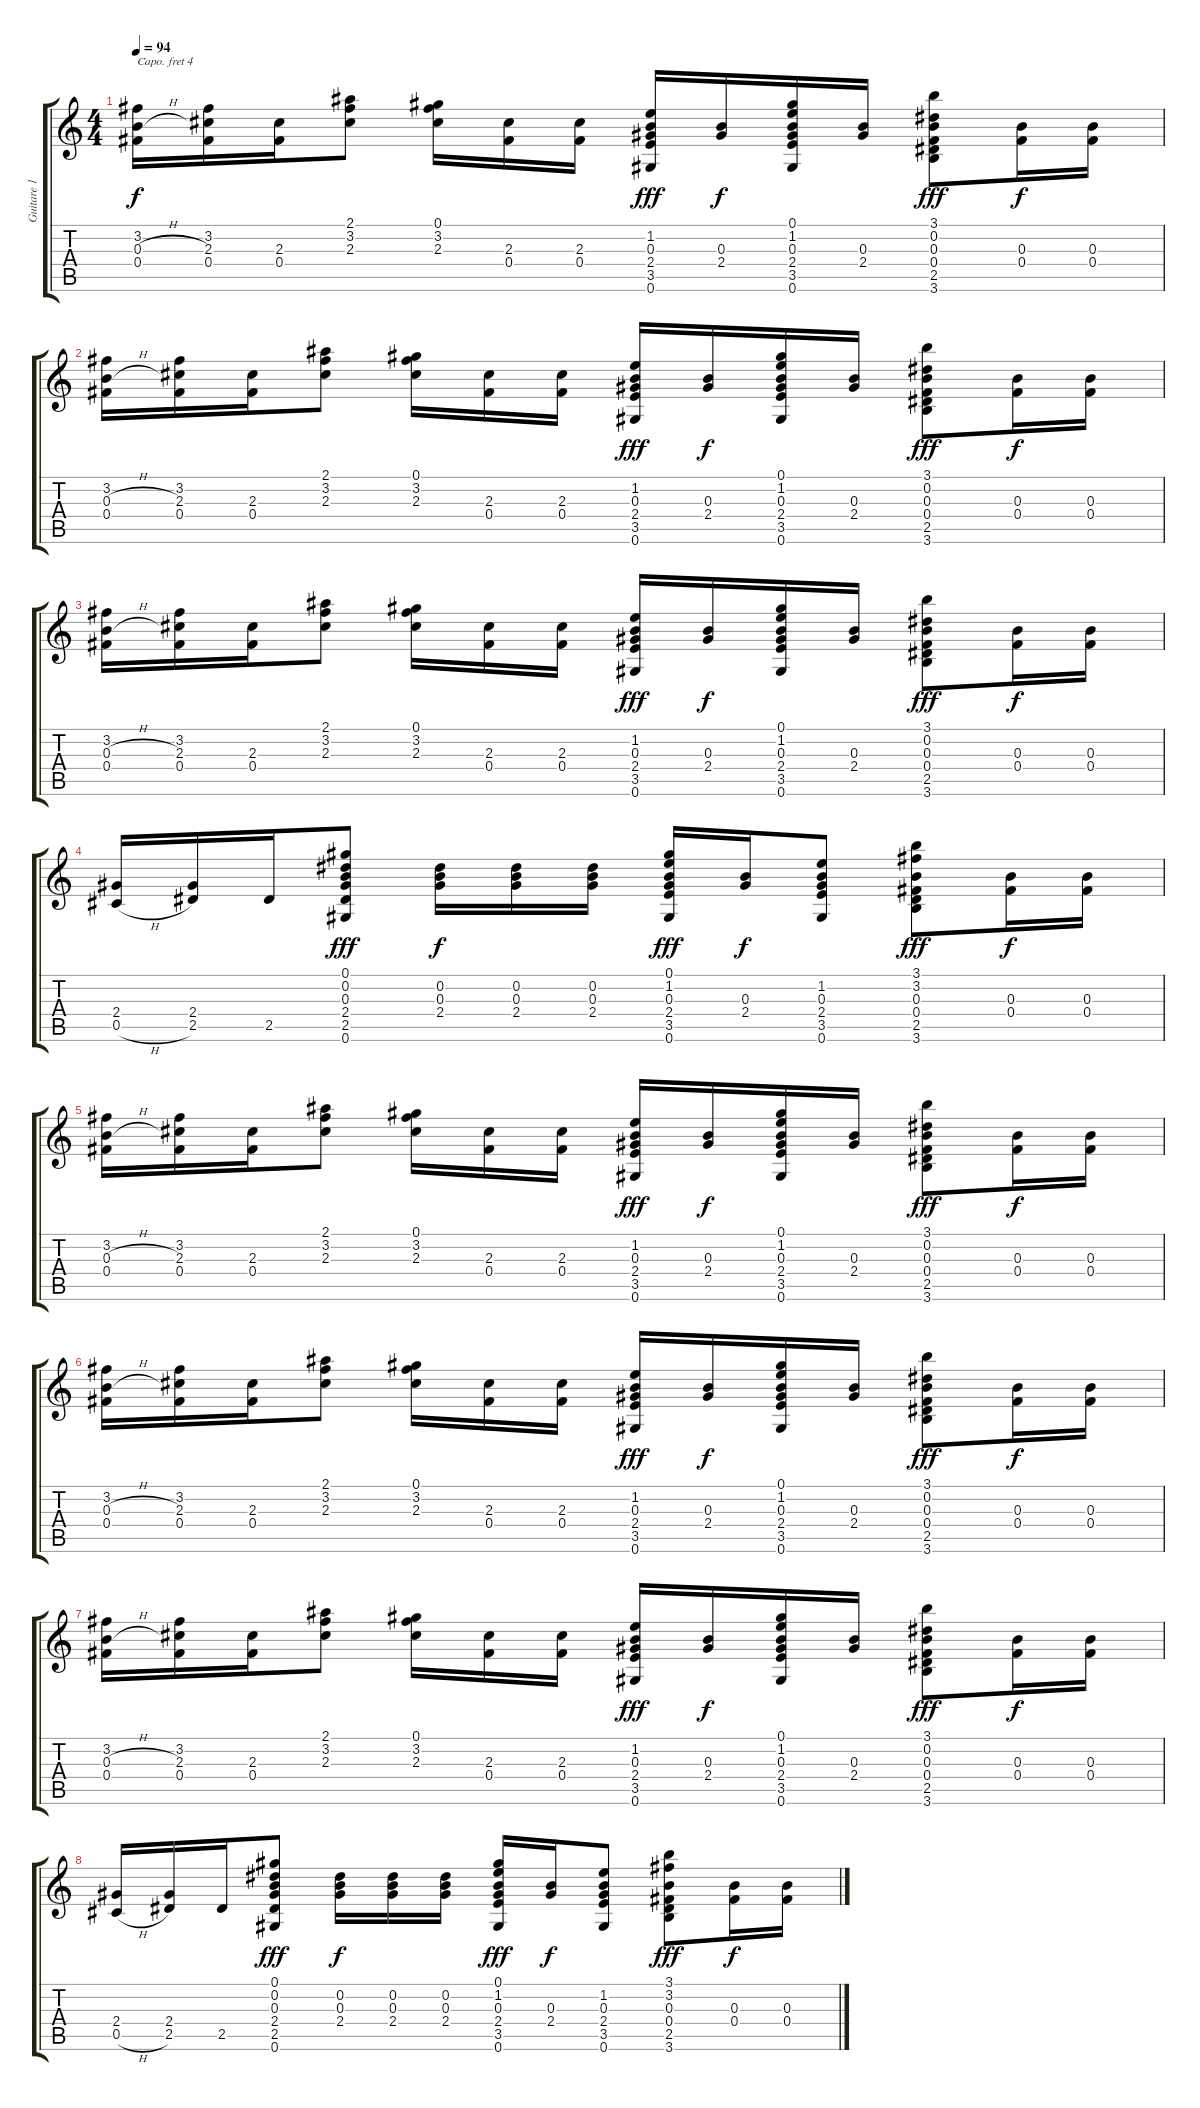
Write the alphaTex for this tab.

\track ("Guitare 1" "Guitare 1") {instrument acousticguitarnylon}
\staff {score tabs}
\capo 4
\tuning (E4 B3 G3 D3 A2 E2) {hide}
\ts (4 4)
\tempo 94
\clef g2
\ks c
(3.2 0.3{h} 0.4).16{dy f} (3.2 2.3 0.4).16 (2.3 0.4).16 (2.1 3.2 2.3).8 (0.1 3.2 2.3).16 (2.3 0.4).16 (2.3 0.4).16 (1.2 0.3 2.4 3.5 0.6).16{dy fff} (0.3 2.4).16{dy f} (0.1 1.2 0.3 2.4 3.5 0.6).16 (0.3 2.4).16 (3.1 0.2 0.3 0.4 2.5 3.6).8{dy fff} (0.3 0.4).16{dy f} (0.3 0.4).16 |
(3.2 0.3{h} 0.4).16 (3.2 2.3 0.4).16 (2.3 0.4).16 (2.1 3.2 2.3).8 (0.1 3.2 2.3).16 (2.3 0.4).16 (2.3 0.4).16 (1.2 0.3 2.4 3.5 0.6).16{dy fff} (0.3 2.4).16{dy f} (0.1 1.2 0.3 2.4 3.5 0.6).16 (0.3 2.4).16 (3.1 0.2 0.3 0.4 2.5 3.6).8{dy fff} (0.3 0.4).16{dy f} (0.3 0.4).16 |
(3.2 0.3{h} 0.4).16 (3.2 2.3 0.4).16 (2.3 0.4).16 (2.1 3.2 2.3).8 (0.1 3.2 2.3).16 (2.3 0.4).16 (2.3 0.4).16 (1.2 0.3 2.4 3.5 0.6).16{dy fff} (0.3 2.4).16{dy f} (0.1 1.2 0.3 2.4 3.5 0.6).16 (0.3 2.4).16 (3.1 0.2 0.3 0.4 2.5 3.6).8{dy fff} (0.3 0.4).16{dy f} (0.3 0.4).16 |
(2.4 0.5{h}).16 (2.4 2.5).16 2.5.16 (0.1 0.2 0.3 2.4 2.5 0.6).8{dy fff} (0.2 0.3 2.4).16{dy f} (0.2 0.3 2.4).16 (0.2 0.3 2.4).16 (0.1 1.2 0.3 2.4 3.5 0.6).16{dy fff} (0.3 2.4).16{dy f} (1.2 0.3 2.4 3.5 0.6).8 (3.1 3.2 0.3 0.4 2.5 3.6).8{dy fff} (0.3 0.4).16{dy f} (0.3 0.4).16 |
(3.2 0.3{h} 0.4).16 (3.2 2.3 0.4).16 (2.3 0.4).16 (2.1 3.2 2.3).8 (0.1 3.2 2.3).16 (2.3 0.4).16 (2.3 0.4).16 (1.2 0.3 2.4 3.5 0.6).16{dy fff} (0.3 2.4).16{dy f} (0.1 1.2 0.3 2.4 3.5 0.6).16 (0.3 2.4).16 (3.1 0.2 0.3 0.4 2.5 3.6).8{dy fff} (0.3 0.4).16{dy f} (0.3 0.4).16 |
(3.2 0.3{h} 0.4).16 (3.2 2.3 0.4).16 (2.3 0.4).16 (2.1 3.2 2.3).8 (0.1 3.2 2.3).16 (2.3 0.4).16 (2.3 0.4).16 (1.2 0.3 2.4 3.5 0.6).16{dy fff} (0.3 2.4).16{dy f} (0.1 1.2 0.3 2.4 3.5 0.6).16 (0.3 2.4).16 (3.1 0.2 0.3 0.4 2.5 3.6).8{dy fff} (0.3 0.4).16{dy f} (0.3 0.4).16 |
(3.2 0.3{h} 0.4).16 (3.2 2.3 0.4).16 (2.3 0.4).16 (2.1 3.2 2.3).8 (0.1 3.2 2.3).16 (2.3 0.4).16 (2.3 0.4).16 (1.2 0.3 2.4 3.5 0.6).16{dy fff} (0.3 2.4).16{dy f} (0.1 1.2 0.3 2.4 3.5 0.6).16 (0.3 2.4).16 (3.1 0.2 0.3 0.4 2.5 3.6).8{dy fff} (0.3 0.4).16{dy f} (0.3 0.4).16 |
(2.4 0.5{h}).16 (2.4 2.5).16 2.5.16 (0.1 0.2 0.3 2.4 2.5 0.6).8{dy fff} (0.2 0.3 2.4).16{dy f} (0.2 0.3 2.4).16 (0.2 0.3 2.4).16 (0.1 1.2 0.3 2.4 3.5 0.6).16{dy fff} (0.3 2.4).16{dy f} (1.2 0.3 2.4 3.5 0.6).8 (3.1 3.2 0.3 0.4 2.5 3.6).8{dy fff} (0.3 0.4).16{dy f} (0.3 0.4).16
